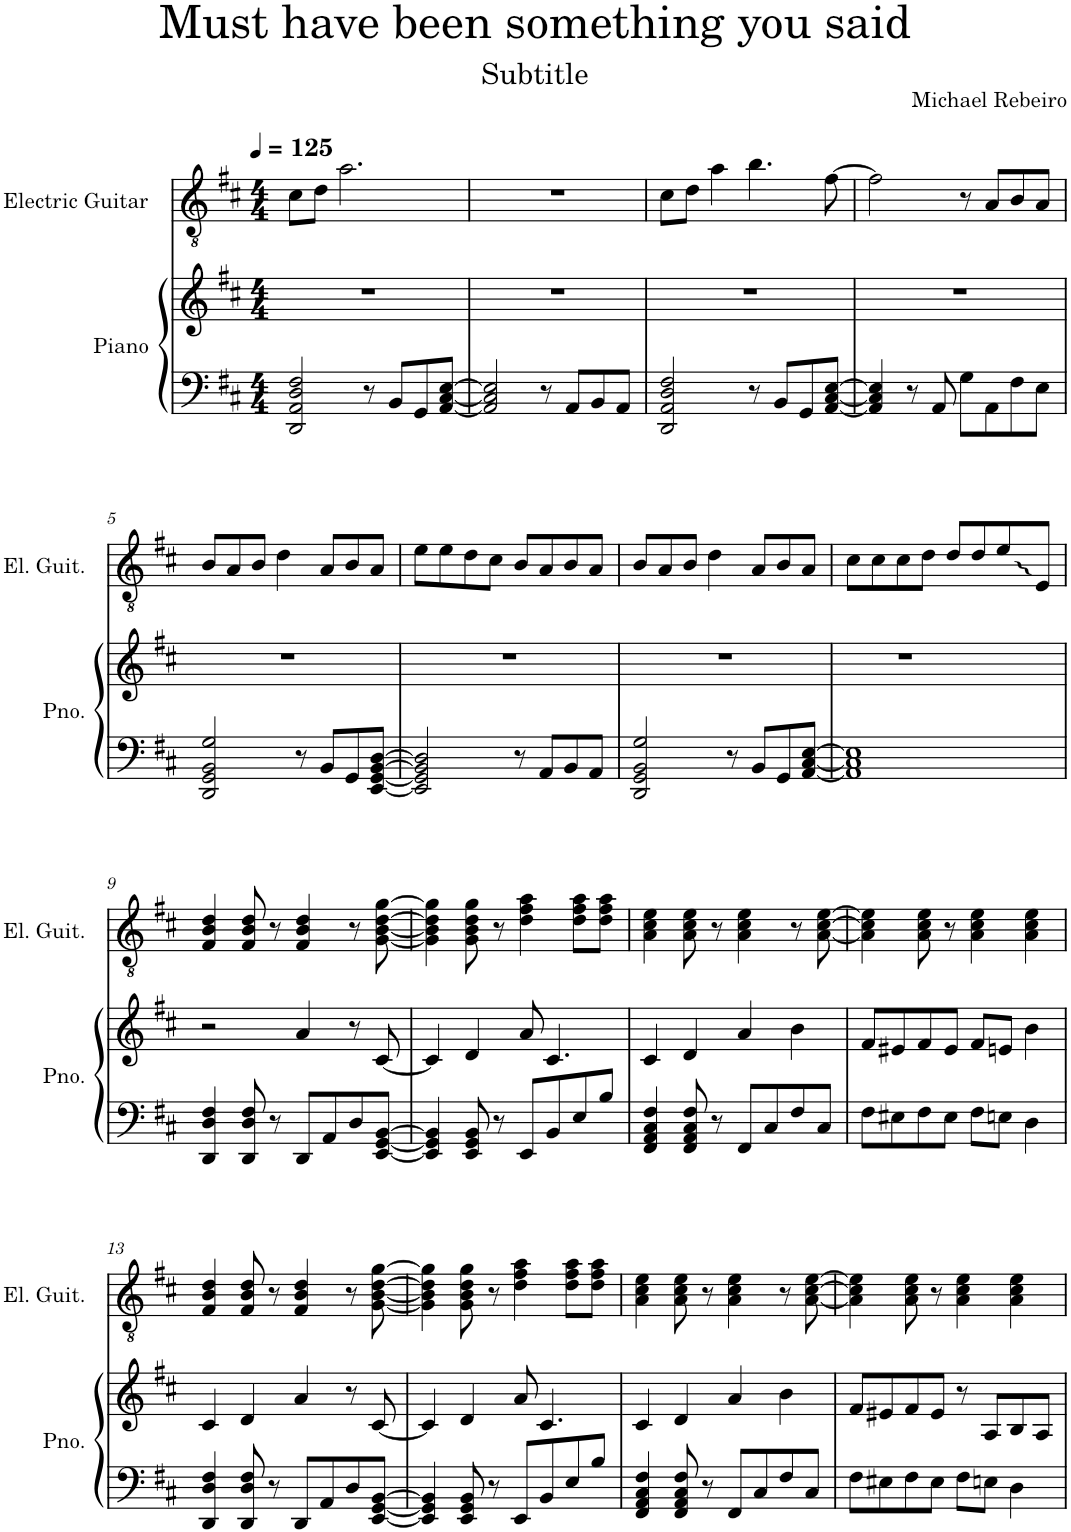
**kern	**kern	**kern
*part2	*part2	*part1
*staff3	*staff2	*staff1
*I"Piano	*	*I"Electric Guitar
*I'Pno.	*	*I'El. Guit.
*clefF4	*clefG2	*clefGv2
*k[f#c#]	*k[f#c#]	*k[f#c#]
*M4/4	*M4/4	*M4/4
*MM125	*MM125	*MM125
=1	=1	=1
2DD/ 2AA/ 2D/ 2F#/	1r	8c#\L
.	.	8d\J
.	.	2.a\
8r	.	.
8BB/L	.	.
8GG/	.	.
[8AA/ [8C#/ [8E/J	.	.
=2	=2	=2
2AA/] 2C#/] 2E/]	1r	1r
8r	.	.
8AA/L	.	.
8BB/	.	.
8AA/J	.	.
=3	=3	=3
2DD/ 2AA/ 2D/ 2F#/	1r	8c#\L
.	.	8d\J
.	.	4a\
8r	.	4.b\
8BB/L	.	.
8GG/	.	.
[8AA/ [8C#/ [8E/J	.	[8f#\
=4	=4	=4
4AA/] 4C#/] 4E/]	1r	2f#\]
8r	.	.
8AA/	.	.
8G\L	.	8r
8AA\	.	8A/L
8F#\	.	8B/
8E\J	.	8A/J
!!LO:LB:g=z
=5	=5	=5
2DD/ 2GG/ 2BB/ 2G/	1r	8B/L
.	.	8A/
.	.	8B/J
.	.	4d\
8r	.	.
8BB/L	.	8A/L
8GG/	.	8B/
[8EE/ [8GG/ [8BB/ [8D/J	.	8A/J
=6	=6	=6
2EE/] 2GG/] 2BB/] 2D/]	1r	8e\L
.	.	8e\
.	.	8d\
.	.	8c#\J
8r	.	8B/L
8AA/L	.	8A/
8BB/	.	8B/
8AA/J	.	8A/J
=7	=7	=7
2DD/ 2GG/ 2BB/ 2G/	1r	8B/L
.	.	8A/
.	.	8B/J
.	.	4d\
8r	.	.
8BB/L	.	8A/L
8GG/	.	8B/
[8AA/ [8C#/ [8E/J	.	8A/J
=8	=8	=8
1AA] 1C#] 1E]	1r	8c#\L
.	.	8c#\
.	.	8c#\
.	.	8d\J
.	.	8d/L
.	.	8d/
.	.	8e/
.	.	8E/J
!!LO:LB:g=z
=9	=9	=9
4DD/ 4AA/ 4D/ 4F#/	2r	4F#/ 4B/ 4d/
8DD/ 8AA/ 8D/ 8F#/	.	8F#/ 8B/ 8d/
8r	.	8r
8DD/L	4a/	4F#/ 4B/ 4d/
8AA/	.	.
8D/	8r	8r
[8EE/ [8GG/ [8BB/J	[8c#/	[8G\ [8B\ [8d\ [8g\
=10	=10	=10
4EE/] 4GG/] 4BB/]	4c#/]	4G\] 4B\] 4d\] 4g\]
8EE/ 8GG/ 8BB/	4d/	8G\ 8B\ 8d\ 8g\
8r	.	8r
8EE/L	8a/	4d\ 4f#\ 4a\
8BB/	4.c#/	.
8E/	.	8d\ 8f#\ 8a\L
8B/J	.	8d\ 8f#\ 8a\J
=11	=11	=11
4FF#/ 4AA/ 4C#/ 4F#/	4c#/	4A\ 4c#\ 4e\
8FF#/ 8AA/ 8C#/ 8F#/	4d/	8A\ 8c#\ 8e\
8r	.	8r
8FF#/L	4a/	4A\ 4c#\ 4e\
8C#/	.	.
8F#/	4b\	8r
8C#/J	.	[8A\ [8c#\ [8e\
=12	=12	=12
8F#\L	8f#/L	4A\] 4c#\] 4e\]
8E#X\	8e#X/	.
8F#\	8f#/	8A\ 8c#\ 8e\
8E#\J	8e#/J	8r
8F#\L	8f#/L	4A\ 4c#\ 4e\
8En\J	8en/J	.
4D\	4b\	4A\ 4c#\ 4e\
!!LO:LB:g=z
=13	=13	=13
4DD/ 4AA/ 4D/ 4F#/	4c#/	4F#/ 4B/ 4d/
8DD/ 8AA/ 8D/ 8F#/	4d/	8F#/ 8B/ 8d/
8r	.	8r
8DD/L	4a/	4F#/ 4B/ 4d/
8AA/	.	.
8D/	8r	8r
[8EE/ [8GG/ [8BB/J	[8c#/	[8G\ [8B\ [8d\ [8g\
=14	=14	=14
4EE/] 4GG/] 4BB/]	4c#/]	4G\] 4B\] 4d\] 4g\]
8EE/ 8GG/ 8BB/	4d/	8G\ 8B\ 8d\ 8g\
8r	.	8r
8EE/L	8a/	4d\ 4f#\ 4a\
8BB/	4.c#/	.
8E/	.	8d\ 8f#\ 8a\L
8B/J	.	8d\ 8f#\ 8a\J
=15	=15	=15
4FF#/ 4AA/ 4C#/ 4F#/	4c#/	4A\ 4c#\ 4e\
8FF#/ 8AA/ 8C#/ 8F#/	4d/	8A\ 8c#\ 8e\
8r	.	8r
8FF#/L	4a/	4A\ 4c#\ 4e\
8C#/	.	.
8F#/	4b\	8r
8C#/J	.	[8A\ [8c#\ [8e\
=16	=16	=16
8F#\L	8f#/L	4A\] 4c#\] 4e\]
8E#X\	8e#X/	.
8F#\	8f#/	8A\ 8c#\ 8e\
8E#\J	8e#/J	8r
8F#\L	8r	4A\ 4c#\ 4e\
8En\J	8A/L	.
4D\	8B/	4A\ 4c#\ 4e\
.	8A/J	.
=	=	=
*-	*-	*-
